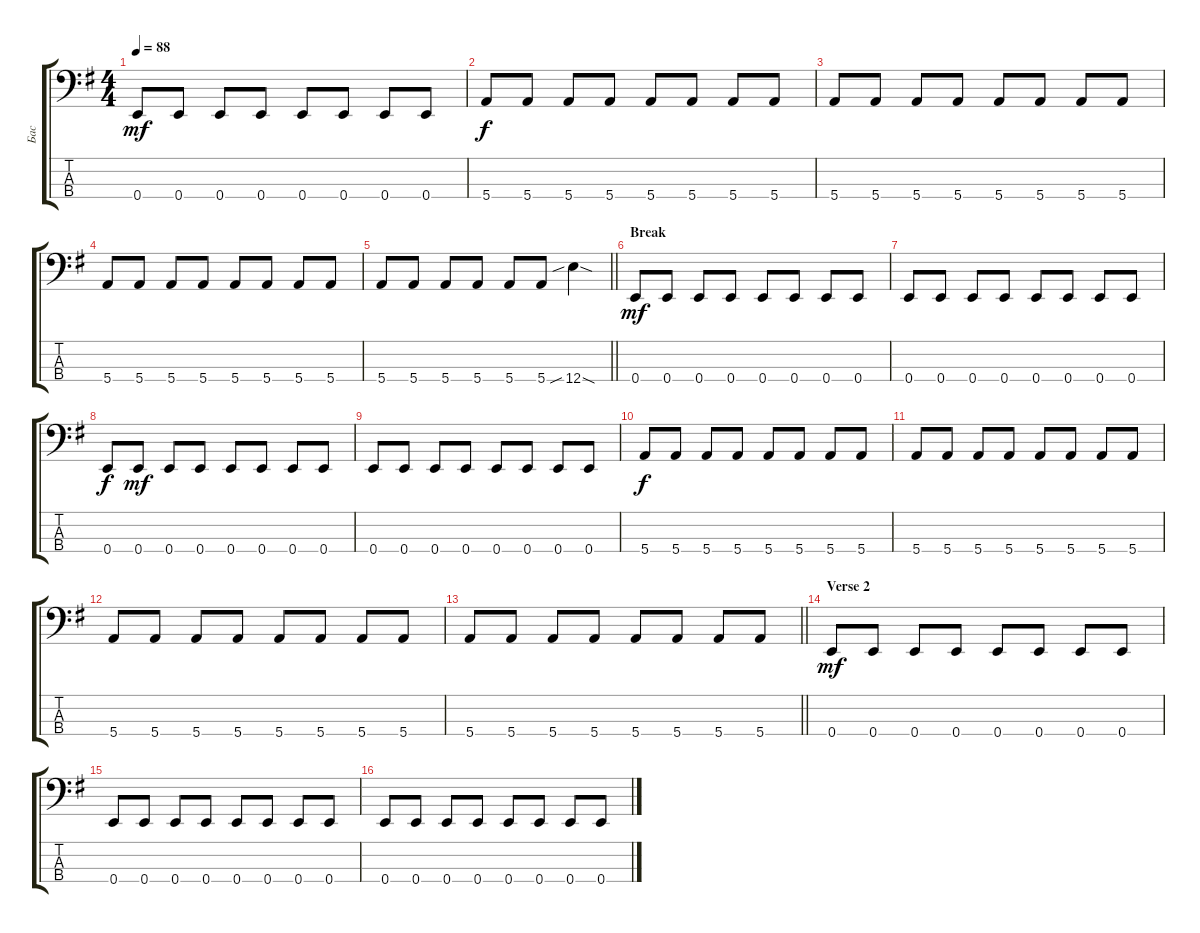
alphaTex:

\track ("Бас" "Бас") {instrument electricbassfinger}
\staff {score tabs}
\tuning (G2 D2 A1 E1) {hide}
\ts (4 4)
\tempo 88
\clef f4
\ks eminor
0.4.8{dy mf} 0.4.8 0.4.8 0.4.8 0.4.8 0.4.8 0.4.8 0.4.8 |
5.4.8{dy f} 5.4.8 5.4.8 5.4.8 5.4.8 5.4.8 5.4.8 5.4.8 |
5.4.8 5.4.8 5.4.8 5.4.8 5.4.8 5.4.8 5.4.8 5.4.8 |
5.4.8 5.4.8 5.4.8 5.4.8 5.4.8 5.4.8 5.4.8 5.4.8 |
\barLineRight lightlight
5.4.8 5.4.8 5.4.8 5.4.8 5.4.8 5.4.8 12.4{sib sod}.4 |
\section ("" "Break")
0.4.8{dy mf} 0.4.8 0.4.8 0.4.8 0.4.8 0.4.8 0.4.8 0.4.8 |
0.4.8 0.4.8 0.4.8 0.4.8 0.4.8 0.4.8 0.4.8 0.4.8 |
0.4.8{dy f} 0.4.8{dy mf} 0.4.8 0.4.8 0.4.8 0.4.8 0.4.8 0.4.8 |
0.4.8 0.4.8 0.4.8 0.4.8 0.4.8 0.4.8 0.4.8 0.4.8 |
5.4.8{dy f} 5.4.8 5.4.8 5.4.8 5.4.8 5.4.8 5.4.8 5.4.8 |
5.4.8 5.4.8 5.4.8 5.4.8 5.4.8 5.4.8 5.4.8 5.4.8 |
5.4.8 5.4.8 5.4.8 5.4.8 5.4.8 5.4.8 5.4.8 5.4.8 |
\barLineRight lightlight
5.4.8 5.4.8 5.4.8 5.4.8 5.4.8 5.4.8 5.4.8 5.4.8 |
\section ("" "Verse 2")
0.4.8{dy mf} 0.4.8 0.4.8 0.4.8 0.4.8 0.4.8 0.4.8 0.4.8 |
0.4.8 0.4.8 0.4.8 0.4.8 0.4.8 0.4.8 0.4.8 0.4.8 |
0.4.8 0.4.8 0.4.8 0.4.8 0.4.8 0.4.8 0.4.8 0.4.8
